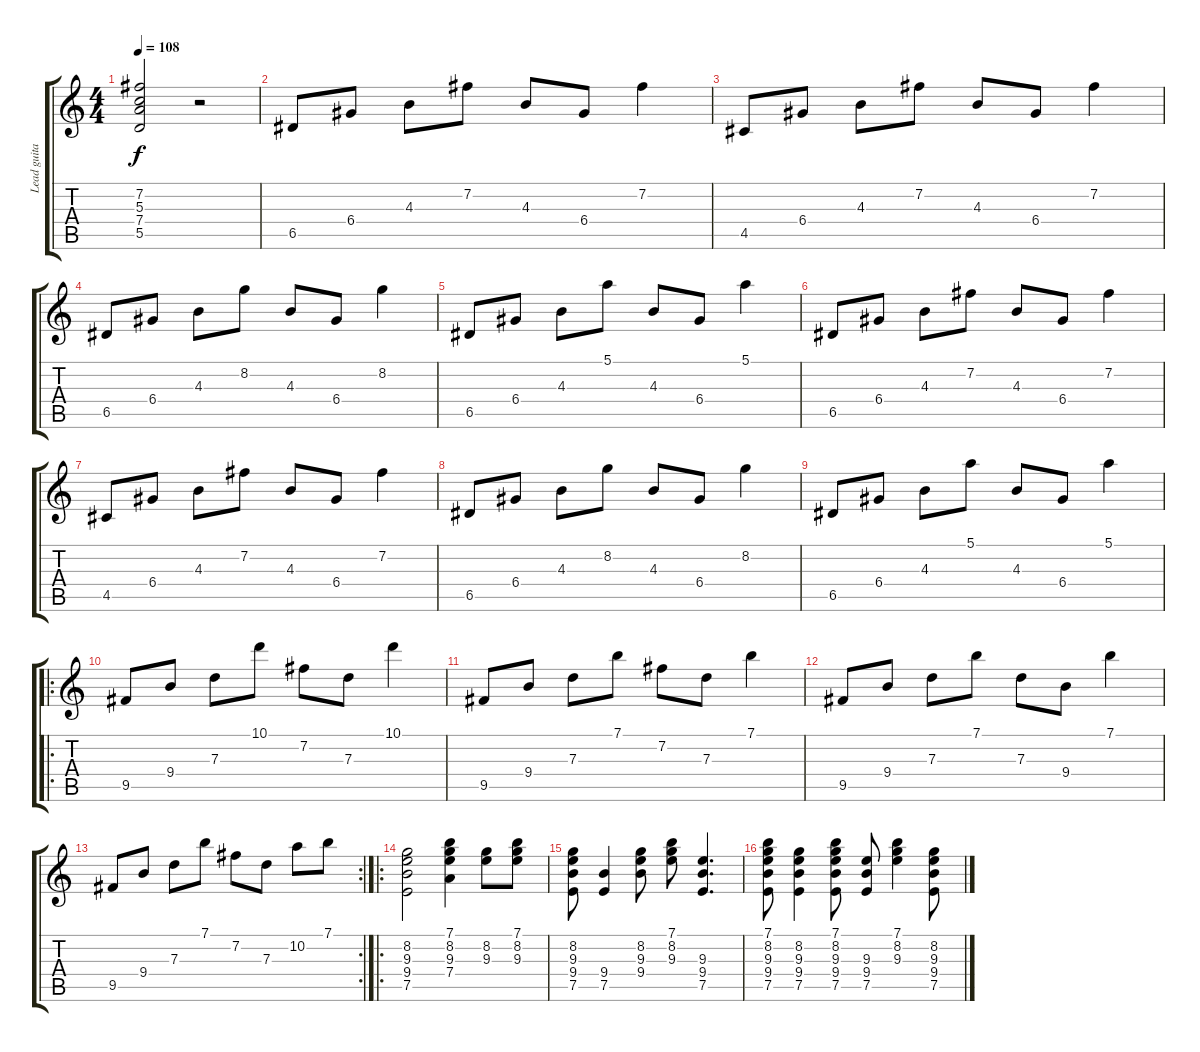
\track ("Lead guitar" "Lead guita") {instrument acousticguitarsteel}
\staff {score tabs}
\tuning (E4 B3 G3 D3 A2 E2) {hide}
\ts (4 4)
\tempo 108
\clef g2
\ks c
(7.2 5.3 7.4 5.5).2{dy f} r.2 |
6.5.8 6.4.8 4.3.8 7.2.8 4.3.8 6.4.8 7.2.4 |
4.5.8 6.4.8 4.3.8 7.2.8 4.3.8 6.4.8 7.2.4 |
6.5.8 6.4.8 4.3.8 8.2.8 4.3.8 6.4.8 8.2.4 |
6.5.8 6.4.8 4.3.8 5.1.8 4.3.8 6.4.8 5.1.4 |
6.5.8 6.4.8 4.3.8 7.2.8 4.3.8 6.4.8 7.2.4 |
4.5.8 6.4.8 4.3.8 7.2.8 4.3.8 6.4.8 7.2.4 |
6.5.8 6.4.8 4.3.8 8.2.8 4.3.8 6.4.8 8.2.4 |
6.5.8 6.4.8 4.3.8 5.1.8 4.3.8 6.4.8 5.1.4 |
\ro
9.5.8 9.4.8 7.3.8 10.1.8 7.2.8 7.3.8 10.1.4 |
9.5.8 9.4.8 7.3.8 7.1.8 7.2.8 7.3.8 7.1.4 |
9.5.8 9.4.8 7.3.8 7.1.8 7.3.8 9.4.8 7.1.4 |
\rc 2
9.5.8 9.4.8 7.3.8 7.1.8 7.2.8 7.3.8 10.2.8 7.1.8 |
\ro
(8.2 9.3 9.4 7.5).2 (7.1 8.2 9.3 7.4).4 (8.2 9.3).8 (7.1 8.2 9.3).8 |
(8.2 9.3 9.4 7.5).8 (9.4 7.5).4 (8.2 9.3 9.4).8 (7.1 8.2 9.3).8 (9.3 9.4 7.5).4{d} |
(7.1 8.2 9.3 9.4 7.5).8 (8.2 9.3 9.4 7.5).4 (7.1 8.2 9.3 9.4 7.5).8 (9.3 9.4 7.5).8 (7.1 8.2 9.3).4 (8.2 9.3 9.4 7.5).8
